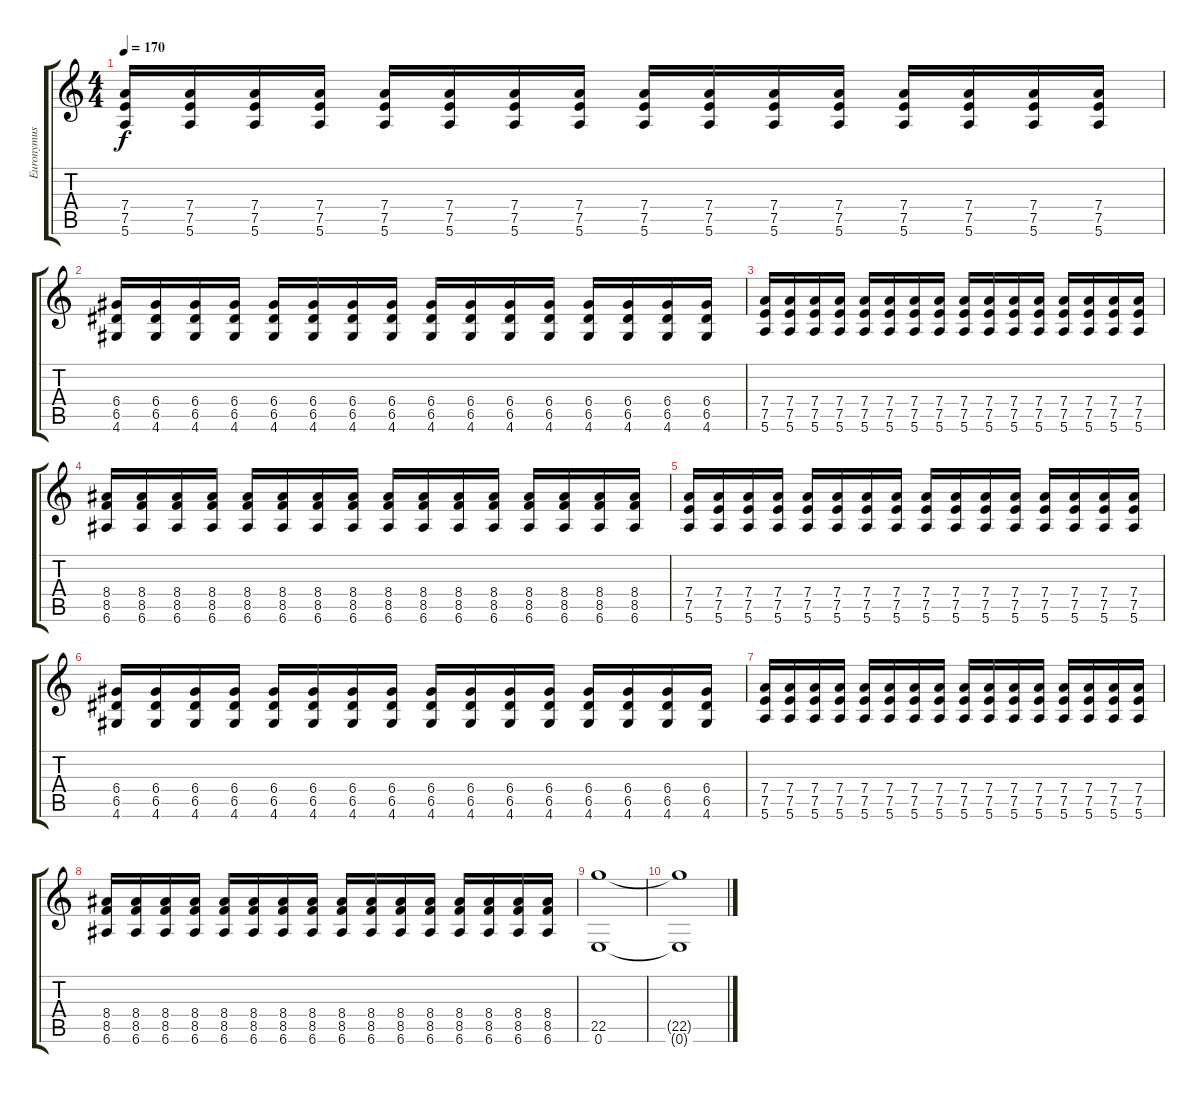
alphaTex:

\track ("Euronymus (Guitar 2)" "Euronymus ") {instrument overdrivenguitar}
\staff {score tabs}
\tuning (E4 B3 G3 D3 A2 E2) {hide}
\ts (4 4)
\tempo 170
\clef g2
\ks c
(7.4 7.5 5.6).16{dy f} (7.4 7.5 5.6).16 (7.4 7.5 5.6).16 (7.4 7.5 5.6).16 (7.4 7.5 5.6).16 (7.4 7.5 5.6).16 (7.4 7.5 5.6).16 (7.4 7.5 5.6).16 (7.4 7.5 5.6).16 (7.4 7.5 5.6).16 (7.4 7.5 5.6).16 (7.4 7.5 5.6).16 (7.4 7.5 5.6).16 (7.4 7.5 5.6).16 (7.4 7.5 5.6).16 (7.4 7.5 5.6).16 |
(6.4 6.5 4.6).16 (6.4 6.5 4.6).16 (6.4 6.5 4.6).16 (6.4 6.5 4.6).16 (6.4 6.5 4.6).16 (6.4 6.5 4.6).16 (6.4 6.5 4.6).16 (6.4 6.5 4.6).16 (6.4 6.5 4.6).16 (6.4 6.5 4.6).16 (6.4 6.5 4.6).16 (6.4 6.5 4.6).16 (6.4 6.5 4.6).16 (6.4 6.5 4.6).16 (6.4 6.5 4.6).16 (6.4 6.5 4.6).16 |
(7.4 7.5 5.6).16 (7.4 7.5 5.6).16 (7.4 7.5 5.6).16 (7.4 7.5 5.6).16 (7.4 7.5 5.6).16 (7.4 7.5 5.6).16 (7.4 7.5 5.6).16 (7.4 7.5 5.6).16 (7.4 7.5 5.6).16 (7.4 7.5 5.6).16 (7.4 7.5 5.6).16 (7.4 7.5 5.6).16 (7.4 7.5 5.6).16 (7.4 7.5 5.6).16 (7.4 7.5 5.6).16 (7.4 7.5 5.6).16 |
(8.4 8.5 6.6).16 (8.4 8.5 6.6).16 (8.4 8.5 6.6).16 (8.4 8.5 6.6).16 (8.4 8.5 6.6).16 (8.4 8.5 6.6).16 (8.4 8.5 6.6).16 (8.4 8.5 6.6).16 (8.4 8.5 6.6).16 (8.4 8.5 6.6).16 (8.4 8.5 6.6).16 (8.4 8.5 6.6).16 (8.4 8.5 6.6).16 (8.4 8.5 6.6).16 (8.4 8.5 6.6).16 (8.4 8.5 6.6).16 |
(7.4 7.5 5.6).16 (7.4 7.5 5.6).16 (7.4 7.5 5.6).16 (7.4 7.5 5.6).16 (7.4 7.5 5.6).16 (7.4 7.5 5.6).16 (7.4 7.5 5.6).16 (7.4 7.5 5.6).16 (7.4 7.5 5.6).16 (7.4 7.5 5.6).16 (7.4 7.5 5.6).16 (7.4 7.5 5.6).16 (7.4 7.5 5.6).16 (7.4 7.5 5.6).16 (7.4 7.5 5.6).16 (7.4 7.5 5.6).16 |
(6.4 6.5 4.6).16 (6.4 6.5 4.6).16 (6.4 6.5 4.6).16 (6.4 6.5 4.6).16 (6.4 6.5 4.6).16 (6.4 6.5 4.6).16 (6.4 6.5 4.6).16 (6.4 6.5 4.6).16 (6.4 6.5 4.6).16 (6.4 6.5 4.6).16 (6.4 6.5 4.6).16 (6.4 6.5 4.6).16 (6.4 6.5 4.6).16 (6.4 6.5 4.6).16 (6.4 6.5 4.6).16 (6.4 6.5 4.6).16 |
(7.4 7.5 5.6).16 (7.4 7.5 5.6).16 (7.4 7.5 5.6).16 (7.4 7.5 5.6).16 (7.4 7.5 5.6).16 (7.4 7.5 5.6).16 (7.4 7.5 5.6).16 (7.4 7.5 5.6).16 (7.4 7.5 5.6).16 (7.4 7.5 5.6).16 (7.4 7.5 5.6).16 (7.4 7.5 5.6).16 (7.4 7.5 5.6).16 (7.4 7.5 5.6).16 (7.4 7.5 5.6).16 (7.4 7.5 5.6).16 |
(8.4 8.5 6.6).16 (8.4 8.5 6.6).16 (8.4 8.5 6.6).16 (8.4 8.5 6.6).16 (8.4 8.5 6.6).16 (8.4 8.5 6.6).16 (8.4 8.5 6.6).16 (8.4 8.5 6.6).16 (8.4 8.5 6.6).16 (8.4 8.5 6.6).16 (8.4 8.5 6.6).16 (8.4 8.5 6.6).16 (8.4 8.5 6.6).16 (8.4 8.5 6.6).16 (8.4 8.5 6.6).16 (8.4 8.5 6.6).16 |
(22.5 0.6).1 |
(22.5{t} 0.6{t}).1
